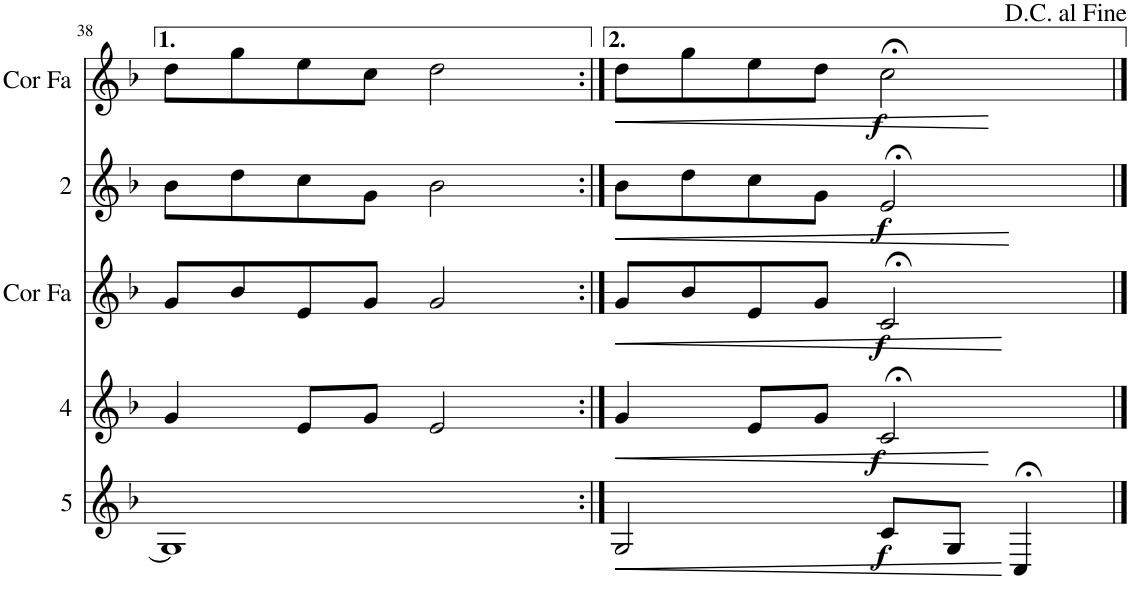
**kern	**dynam	**kern	**dynam	**kern	**dynam	**kern	**dynam	**kern	**dynam
*part5	*part5	*part4	*part4	*part3	*part3	*part2	*part2	*part1	*part1
*staff5	*staff5	*staff4	*staff4	*staff3	*staff3	*staff2	*staff2	*staff1	*staff1
*I"Cor 5	*	*I"Cor 4	*	*I"Cor 3	*	*I"Cor 2	*	*I"Cor 1	*
!!LO:PB:g=z
*clefG2	*	*clefG2	*	*clefG2	*	*clefG2	*	*clefG2	*
*Trd4c7	*	*Trd4c7	*	*Trd4c7	*	*Trd4c7	*	*Trd4c7	*
*k[b-]	*	*k[b-]	*	*k[b-]	*	*k[b-]	*	*k[b-]	*
*M4/4	*	*M4/4	*	*M4/4	*	*M4/4	*	*M4/4	*
=38	=38	=38	=38	=38	=38	=38	=38	=38	=38
1G]	.	4g/	.	8g/L	.	8b-\L	.	8dd\L	.
.	.	.	.	8b-/	.	8dd\	.	8gg\	.
.	.	8e/L	.	8e/	.	8cc\	.	8ee\	.
.	.	8g/J	.	8g/J	.	8g\J	.	8cc\J	.
.	.	2e/	.	2g/	.	2b-\	.	2dd\	.
=39:|!	=39:|!	=39:|!	=39:|!	=39:|!	=39:|!	=39:|!	=39:|!	=39:|!	=39:|!
!	!LO:HP:b	!	!LO:HP:b	!	!LO:HP:b	!	!LO:HP:b	!	!LO:HP:b
2G/	<	4g/	<	8g/L	<	8b-\L	<	8dd\L	<
.	.	.	.	8b-/	.	8dd\	.	8gg\	.
.	.	8e/L	.	8e/	.	8cc\	.	8ee\	.
.	.	8g/J	.	8g/J	.	8g\J	.	8dd\J	.
!	!LO:DY:b	!	!LO:DY:b	!	!LO:DY:b	!	!LO:DY:b	!	!LO:DY:b
8c/L	f	2c;</	f	2c;</	f	2e;</	f	2cc;<\	f
8G/J	.	.	.	.	.	.	.	.	.
4C;</	.	.	.	.	.	.	.	.	.
.	[	.	[	.	[	.	[	.	[
==	==	==	==	==	==	==	==	==	==
*-	*-	*-	*-	*-	*-	*-	*-	*-	*-
